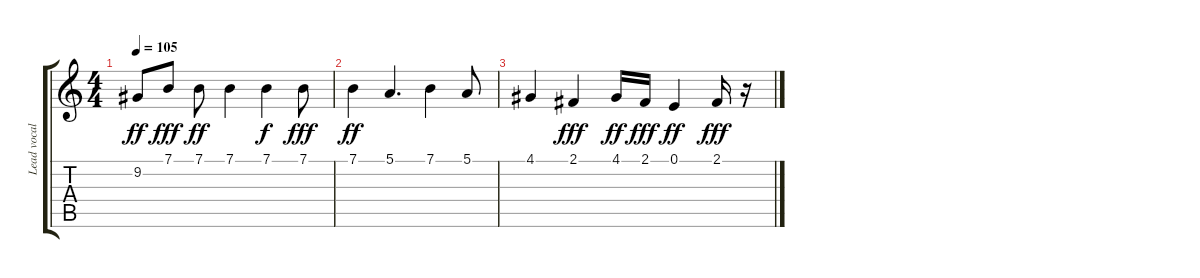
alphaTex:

\track ("Lead vocals" "Lead vocal") {instrument harmonica}
\staff {score tabs}
\tuning (E4 B3 G3 D3 A2 E2) {hide}
\ts (4 4)
\tempo 105
\clef g2
\ks c
9.2.8{dy ff} 7.1.8{dy fff} 7.1.8{dy ff} 7.1.4 7.1.4{dy f} 7.1.8{dy fff} |
7.1.4{dy ff} 5.1.4{d} 7.1.4 5.1.8 |
4.1.4 2.1.4{dy fff} 4.1.16{dy ff} 2.1.16{dy fff} 0.1.4{dy ff} 2.1.16{dy fff} r.16
